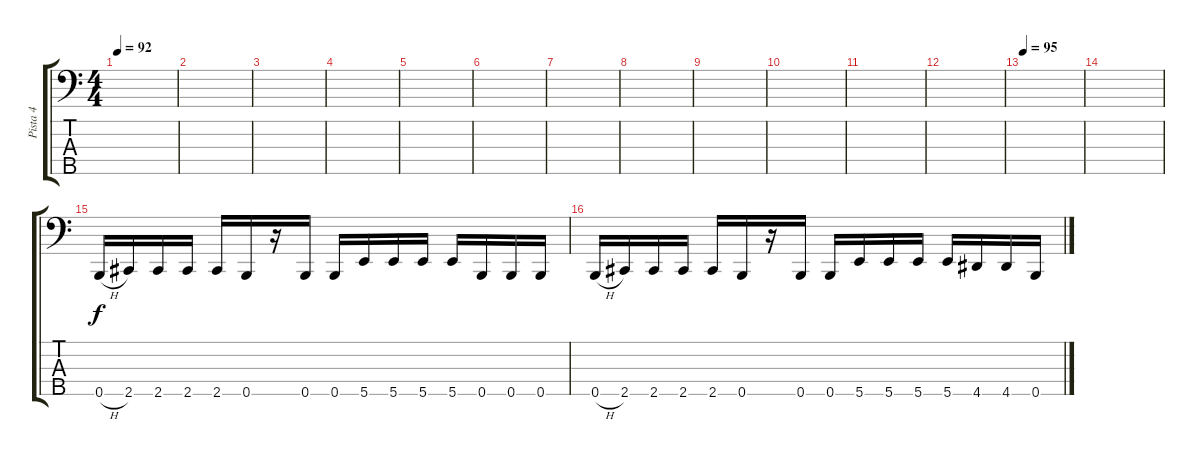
\track ("Pista 4" "Pista 4") {instrument distortionguitar}
\staff {score tabs}
\tuning (G2 D2 A1 E1 B0) {hide}
\ts (4 4)
\tempo 92
\clef f4
\ks c
|
|
|
|
|
|
|
|
|
|
|
|
\tempo 95
|
|
0.5{h}.16 2.5.16 2.5.16 2.5.16 2.5.16 0.5.16 r.16 0.5.16 0.5.16 5.5.16 5.5.16 5.5.16 5.5.16 0.5.16 0.5.16 0.5.16 |
0.5{h}.16 2.5.16 2.5.16 2.5.16 2.5.16 0.5.16 r.16 0.5.16 0.5.16 5.5.16 5.5.16 5.5.16 5.5.16 4.5.16 4.5.16 0.5.16
